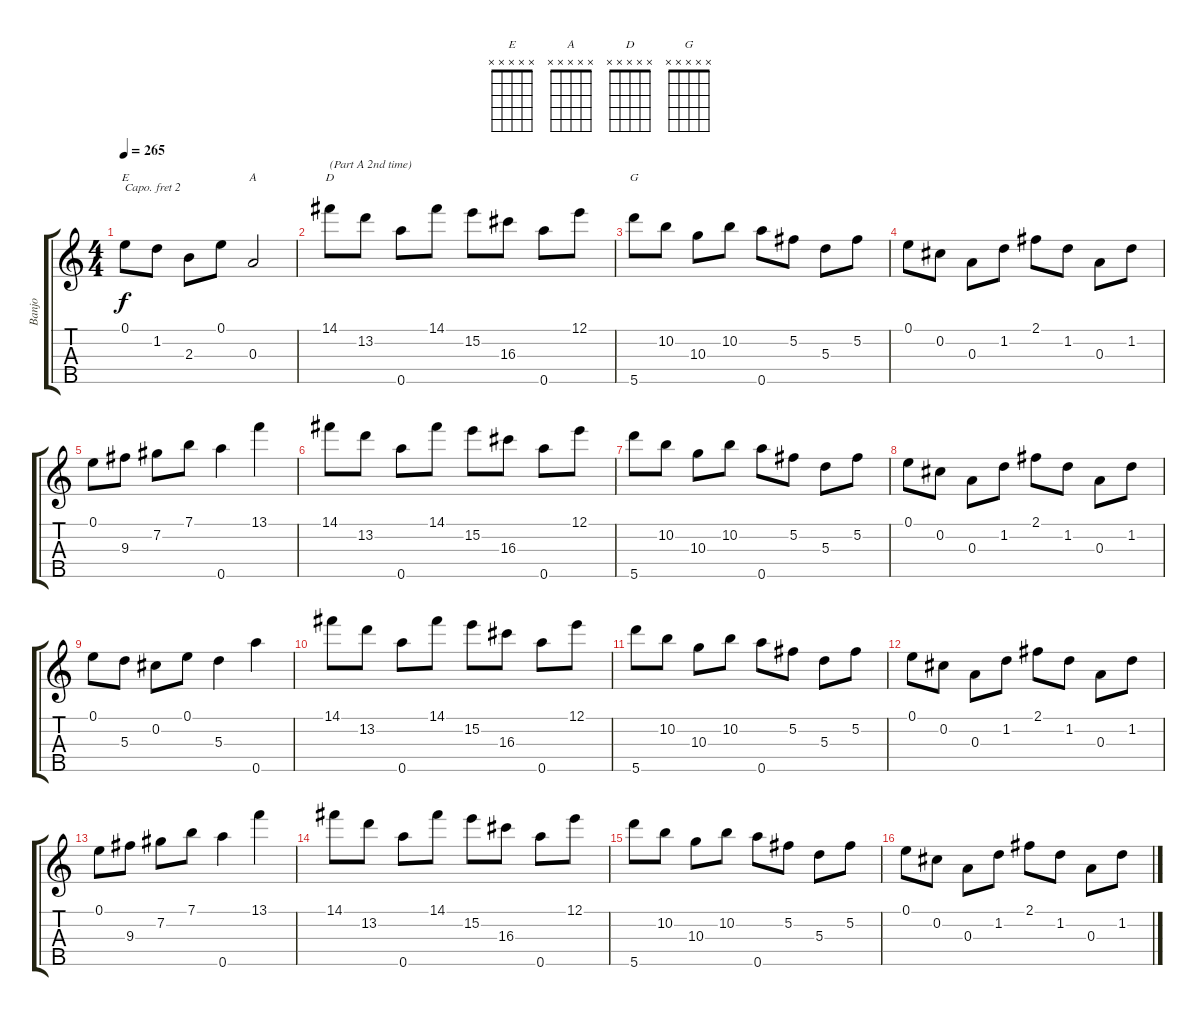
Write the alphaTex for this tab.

\track ("Banjo" "Banjo") {instrument banjo}
\staff {score tabs}
\capo 2
\tuning (D4 B3 G3 D3 G4) {hide}
\displaytranspose 12
\chord ("E" x x x x x) {firstfret 0}
\chord ("A" x x x x x) {firstfret 0}
\chord ("D" x x x x x) {firstfret 0}
\chord ("G" x x x x x) {firstfret 0}
\ts (4 4)
\tempo 265
\clef g2
\ks c
0.1.8{ch "E" dy f} 1.2.8 2.3.8 0.1.8 0.3.2{ch "A"} |
14.1.8{ch "D" txt "(Part A 2nd time)"} 13.2.8 0.5.8 14.1.8 15.2.8 16.3.8 0.5.8 12.1.8 |
5.5.8{ch "G"} 10.2.8 10.3.8 10.2.8 0.5.8 5.2.8 5.3.8 5.2.8 |
0.1.8 0.2.8 0.3.8 1.2.8 2.1.8 1.2.8 0.3.8 1.2.8 |
0.1.8 9.3.8 7.2.8 7.1.8 0.5.4 13.1.4 |
14.1.8 13.2.8 0.5.8 14.1.8 15.2.8 16.3.8 0.5.8 12.1.8 |
5.5.8 10.2.8 10.3.8 10.2.8 0.5.8 5.2.8 5.3.8 5.2.8 |
0.1.8 0.2.8 0.3.8 1.2.8 2.1.8 1.2.8 0.3.8 1.2.8 |
0.1.8 5.3.8 0.2.8 0.1.8 5.3.4 0.5.4 |
14.1.8 13.2.8 0.5.8 14.1.8 15.2.8 16.3.8 0.5.8 12.1.8 |
5.5.8 10.2.8 10.3.8 10.2.8 0.5.8 5.2.8 5.3.8 5.2.8 |
0.1.8 0.2.8 0.3.8 1.2.8 2.1.8 1.2.8 0.3.8 1.2.8 |
0.1.8 9.3.8 7.2.8 7.1.8 0.5.4 13.1.4 |
14.1.8 13.2.8 0.5.8 14.1.8 15.2.8 16.3.8 0.5.8 12.1.8 |
5.5.8 10.2.8 10.3.8 10.2.8 0.5.8 5.2.8 5.3.8 5.2.8 |
0.1.8 0.2.8 0.3.8 1.2.8 2.1.8 1.2.8 0.3.8 1.2.8
